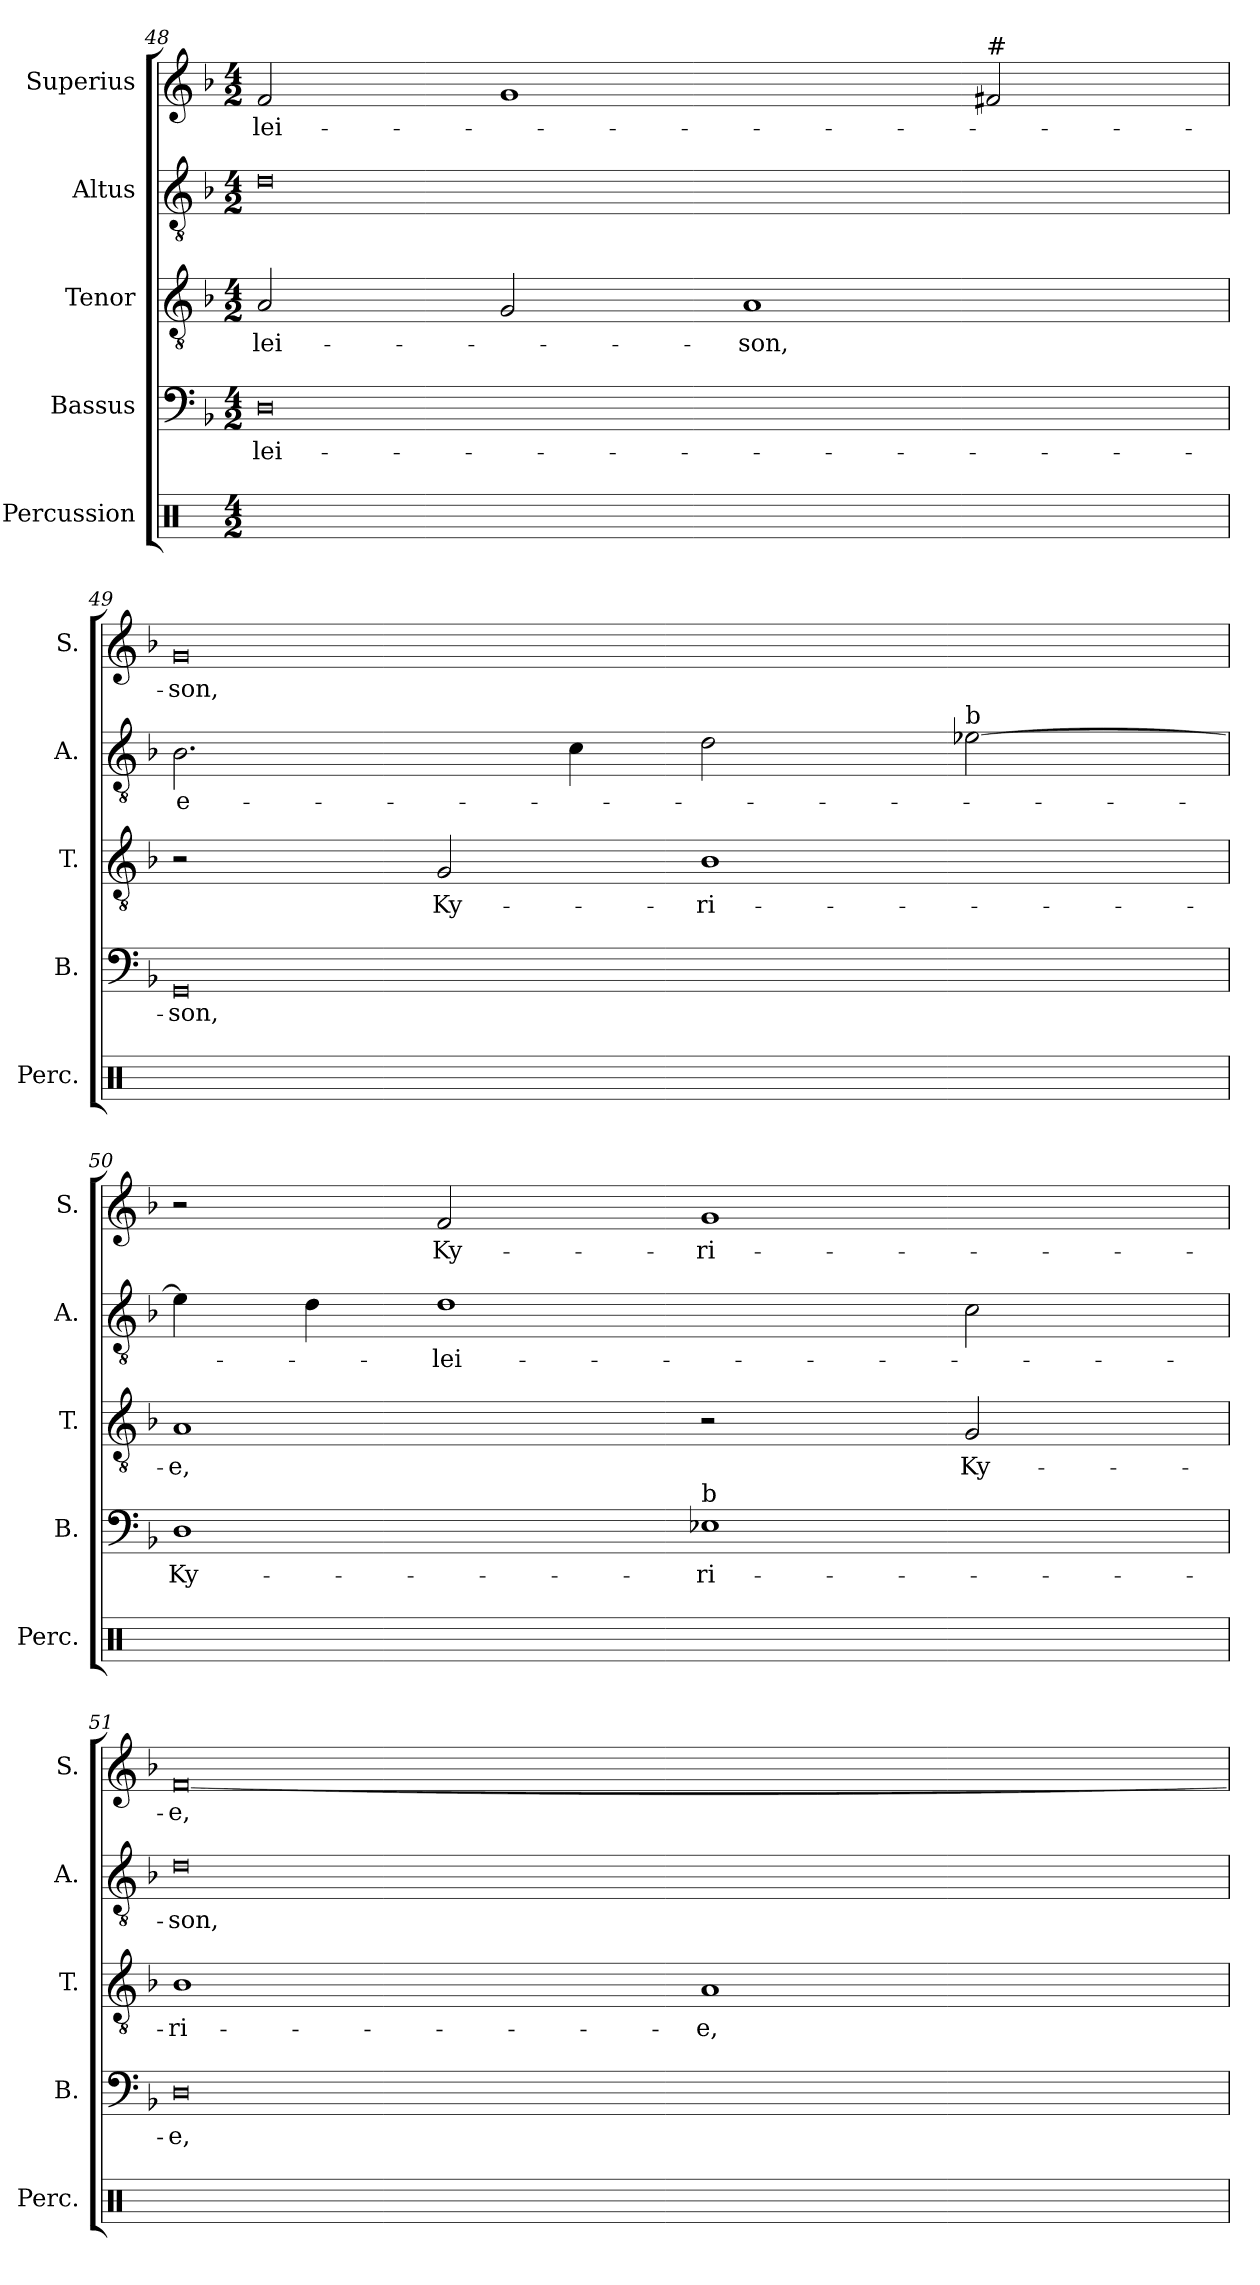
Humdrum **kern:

**kern	**kern	**text	**kern	**text	**kern	**text	**kern	**text
*part5	*part4	*part4	*part3	*part3	*part2	*part2	*part1	*part1
*staff5	*staff4	*staff4	*staff3	*staff3	*staff2	*staff2	*staff1	*staff1
*I"Percussion	*I"Bassus	*	*I"Tenor	*	*I"Altus	*	*I"Superius	*
*I'Perc.	*I'B.	*	*I'T.	*	*I'A.	*	*I'S.	*
!!LO:PB:g=z
*clefX	*clefF4	*	*clefGv2	*	*clefGv2	*	*clefG2	*
*	*	*	*ITrd7c12	*	*ITrd7c12	*	*	*
*k[]	*k[b-]	*	*k[b-]	*	*k[b-]	*	*k[b-]	*
*C:	*F:	*	*F:	*	*F:	*	*F:	*
*M4/2	*M4/2	*	*M4/2	*	*M4/2	*	*M4/2	*
=48	=48	=48	=48	=48	=48	=48	=48	=48
!	!	!LO:LY:b:color=#000000	!	!	!	!	!	!
!	!	!	!	!LO:LY:b:color=#000000	!	!	!	!
!	!	!	!	!	!	!	!	!LO:LY:b:color=#000000
16Rei/LLyy	0Di	-lei-	2AAi/	-lei-	0Di	.	2fi/	-lei-
16Rei/yy	.	.	.	.	.	.	.	.
16Rei/yy	.	.	.	.	.	.	.	.
16Rei/JJyy	.	.	.	.	.	.	.	.
16Rei/LLyy	.	.	.	.	.	.	.	.
16Rei/yy	.	.	.	.	.	.	.	.
16Rei/yy	.	.	.	.	.	.	.	.
16Rei/JJyy	.	.	.	.	.	.	.	.
16Rei/LLyy	.	.	2GGi/	.	.	.	1gi	.
16Rei/yy	.	.	.	.	.	.	.	.
16Rei/yy	.	.	.	.	.	.	.	.
16Rei/JJyy	.	.	.	.	.	.	.	.
16Rei/LLyy	.	.	.	.	.	.	.	.
16Rei/yy	.	.	.	.	.	.	.	.
16Rei/yy	.	.	.	.	.	.	.	.
16Rei/JJyy	.	.	.	.	.	.	.	.
!	!	!	!	!LO:LY:b:color=#000000	!	!	!	!
16Rei/LLyy	.	.	1AAi	-son,	.	.	.	.
16Rei/yy	.	.	.	.	.	.	.	.
16Rei/yy	.	.	.	.	.	.	.	.
16Rei/JJyy	.	.	.	.	.	.	.	.
16Rei/LLyy	.	.	.	.	.	.	.	.
16Rei/yy	.	.	.	.	.	.	.	.
16Rei/yy	.	.	.	.	.	.	.	.
16Rei/JJyy	.	.	.	.	.	.	.	.
!	!	!	!	!	!	!	!LO:TX:a:t=#	!
16Rei/LLyy	.	.	.	.	.	.	2f#j/	.
16Rei/yy	.	.	.	.	.	.	.	.
16Rei/yy	.	.	.	.	.	.	.	.
16Rei/JJyy	.	.	.	.	.	.	.	.
16Rei/LLyy	.	.	.	.	.	.	.	.
16Rei/yy	.	.	.	.	.	.	.	.
16Rei/yy	.	.	.	.	.	.	.	.
16Rei/JJyy	.	.	.	.	.	.	.	.
=49	=49	=49	=49	=49	=49	=49	=49	=49
!	!	!LO:LY:b:color=#000000	!	!	!	!	!	!
!	!	!	!	!	!	!LO:LY:b:color=#000000	!	!
!	!	!	!	!	!	!	!	!LO:LY:b:color=#000000
16Rei/LLyy	0GGi	-son,	2r	.	2.BB-i\	e-	0gi	-son,
16Rei/yy	.	.	.	.	.	.	.	.
16Rei/yy	.	.	.	.	.	.	.	.
16Rei/JJyy	.	.	.	.	.	.	.	.
16Rei/LLyy	.	.	.	.	.	.	.	.
16Rei/yy	.	.	.	.	.	.	.	.
16Rei/yy	.	.	.	.	.	.	.	.
16Rei/JJyy	.	.	.	.	.	.	.	.
!	!	!	!	!LO:LY:b:color=#000000	!	!	!	!
16Rei/LLyy	.	.	2GGi/	Ky-	.	.	.	.
16Rei/yy	.	.	.	.	.	.	.	.
16Rei/yy	.	.	.	.	.	.	.	.
16Rei/JJyy	.	.	.	.	.	.	.	.
16Rei/LLyy	.	.	.	.	4Ci\	.	.	.
16Rei/yy	.	.	.	.	.	.	.	.
16Rei/yy	.	.	.	.	.	.	.	.
16Rei/JJyy	.	.	.	.	.	.	.	.
!	!	!	!	!LO:LY:b:color=#000000	!	!	!	!
16Rei/LLyy	.	.	1BB-i	-ri-	2Di\	.	.	.
16Rei/yy	.	.	.	.	.	.	.	.
16Rei/yy	.	.	.	.	.	.	.	.
16Rei/JJyy	.	.	.	.	.	.	.	.
16Rei/LLyy	.	.	.	.	.	.	.	.
16Rei/yy	.	.	.	.	.	.	.	.
16Rei/yy	.	.	.	.	.	.	.	.
16Rei/JJyy	.	.	.	.	.	.	.	.
!	!	!	!	!	!LO:TX:a:t=b	!	!	!
16Rei/LLyy	.	.	.	.	[>2E-j\	.	.	.
16Rei/yy	.	.	.	.	.	.	.	.
16Rei/yy	.	.	.	.	.	.	.	.
16Rei/JJyy	.	.	.	.	.	.	.	.
16Rei/LLyy	.	.	.	.	.	.	.	.
16Rei/yy	.	.	.	.	.	.	.	.
16Rei/yy	.	.	.	.	.	.	.	.
16Rei/JJyy	.	.	.	.	.	.	.	.
=50	=50	=50	=50	=50	=50	=50	=50	=50
!	!	!LO:LY:b:color=#000000	!	!	!	!	!	!
!	!	!	!	!LO:LY:b:color=#000000	!	!	!	!
16Rei/LLyy	1Di	Ky-	1AAi	-e,	4E-j\]	.	2r	.
16Rei/yy	.	.	.	.	.	.	.	.
16Rei/yy	.	.	.	.	.	.	.	.
16Rei/JJyy	.	.	.	.	.	.	.	.
16Rei/LLyy	.	.	.	.	4Di\	.	.	.
16Rei/yy	.	.	.	.	.	.	.	.
16Rei/yy	.	.	.	.	.	.	.	.
16Rei/JJyy	.	.	.	.	.	.	.	.
!	!	!	!	!	!	!LO:LY:b:color=#000000	!	!
!	!	!	!	!	!	!	!	!LO:LY:b:color=#000000
16Rei/LLyy	.	.	.	.	1Di	-lei-	2fi/	Ky-
16Rei/yy	.	.	.	.	.	.	.	.
16Rei/yy	.	.	.	.	.	.	.	.
16Rei/JJyy	.	.	.	.	.	.	.	.
16Rei/LLyy	.	.	.	.	.	.	.	.
16Rei/yy	.	.	.	.	.	.	.	.
16Rei/yy	.	.	.	.	.	.	.	.
16Rei/JJyy	.	.	.	.	.	.	.	.
!	!	!LO:LY:b:color=#000000	!	!	!	!	!	!
!	!LO:TX:a:t=b	!	!	!	!	!	!	!
!	!	!	!	!	!	!	!	!LO:LY:b:color=#000000
16Rei/LLyy	1E-j	-ri-	2r	.	.	.	1gi	-ri-
16Rei/yy	.	.	.	.	.	.	.	.
16Rei/yy	.	.	.	.	.	.	.	.
16Rei/JJyy	.	.	.	.	.	.	.	.
16Rei/LLyy	.	.	.	.	.	.	.	.
16Rei/yy	.	.	.	.	.	.	.	.
16Rei/yy	.	.	.	.	.	.	.	.
16Rei/JJyy	.	.	.	.	.	.	.	.
!	!	!	!	!LO:LY:b:color=#000000	!	!	!	!
16Rei/LLyy	.	.	2GGi/	Ky-	2Ci\	.	.	.
16Rei/yy	.	.	.	.	.	.	.	.
16Rei/yy	.	.	.	.	.	.	.	.
16Rei/JJyy	.	.	.	.	.	.	.	.
16Rei/LLyy	.	.	.	.	.	.	.	.
16Rei/yy	.	.	.	.	.	.	.	.
16Rei/yy	.	.	.	.	.	.	.	.
16Rei/JJyy	.	.	.	.	.	.	.	.
=51	=51	=51	=51	=51	=51	=51	=51	=51
!	!	!LO:LY:b:color=#000000	!	!	!	!	!	!
!	!	!	!	!LO:LY:b:color=#000000	!	!	!	!
!	!	!	!	!	!	!LO:LY:b:color=#000000	!	!
!	!	!	!	!	!	!	!	!LO:LY:b:color=#000000
16Rei/LLyy	0Di	-e,	1BB-i	-ri-	0Di	-son,	[<0fi	-e,
16Rei/yy	.	.	.	.	.	.	.	.
16Rei/yy	.	.	.	.	.	.	.	.
16Rei/JJyy	.	.	.	.	.	.	.	.
16Rei/LLyy	.	.	.	.	.	.	.	.
16Rei/yy	.	.	.	.	.	.	.	.
16Rei/yy	.	.	.	.	.	.	.	.
16Rei/JJyy	.	.	.	.	.	.	.	.
16Rei/LLyy	.	.	.	.	.	.	.	.
16Rei/yy	.	.	.	.	.	.	.	.
16Rei/yy	.	.	.	.	.	.	.	.
16Rei/JJyy	.	.	.	.	.	.	.	.
16Rei/LLyy	.	.	.	.	.	.	.	.
16Rei/yy	.	.	.	.	.	.	.	.
16Rei/yy	.	.	.	.	.	.	.	.
16Rei/JJyy	.	.	.	.	.	.	.	.
!	!	!	!	!LO:LY:b:color=#000000	!	!	!	!
16Rei/LLyy	.	.	1AAi	-e,	.	.	.	.
16Rei/yy	.	.	.	.	.	.	.	.
16Rei/yy	.	.	.	.	.	.	.	.
16Rei/JJyy	.	.	.	.	.	.	.	.
16Rei/LLyy	.	.	.	.	.	.	.	.
16Rei/yy	.	.	.	.	.	.	.	.
16Rei/yy	.	.	.	.	.	.	.	.
16Rei/JJyy	.	.	.	.	.	.	.	.
16Rei/LLyy	.	.	.	.	.	.	.	.
16Rei/yy	.	.	.	.	.	.	.	.
16Rei/yy	.	.	.	.	.	.	.	.
16Rei/JJyy	.	.	.	.	.	.	.	.
16Rei/LLyy	.	.	.	.	.	.	.	.
16Rei/yy	.	.	.	.	.	.	.	.
16Rei/yy	.	.	.	.	.	.	.	.
16Rei/JJyy	.	.	.	.	.	.	.	.
=	=	=	=	=	=	=	=	=
*-	*-	*-	*-	*-	*-	*-	*-	*-
